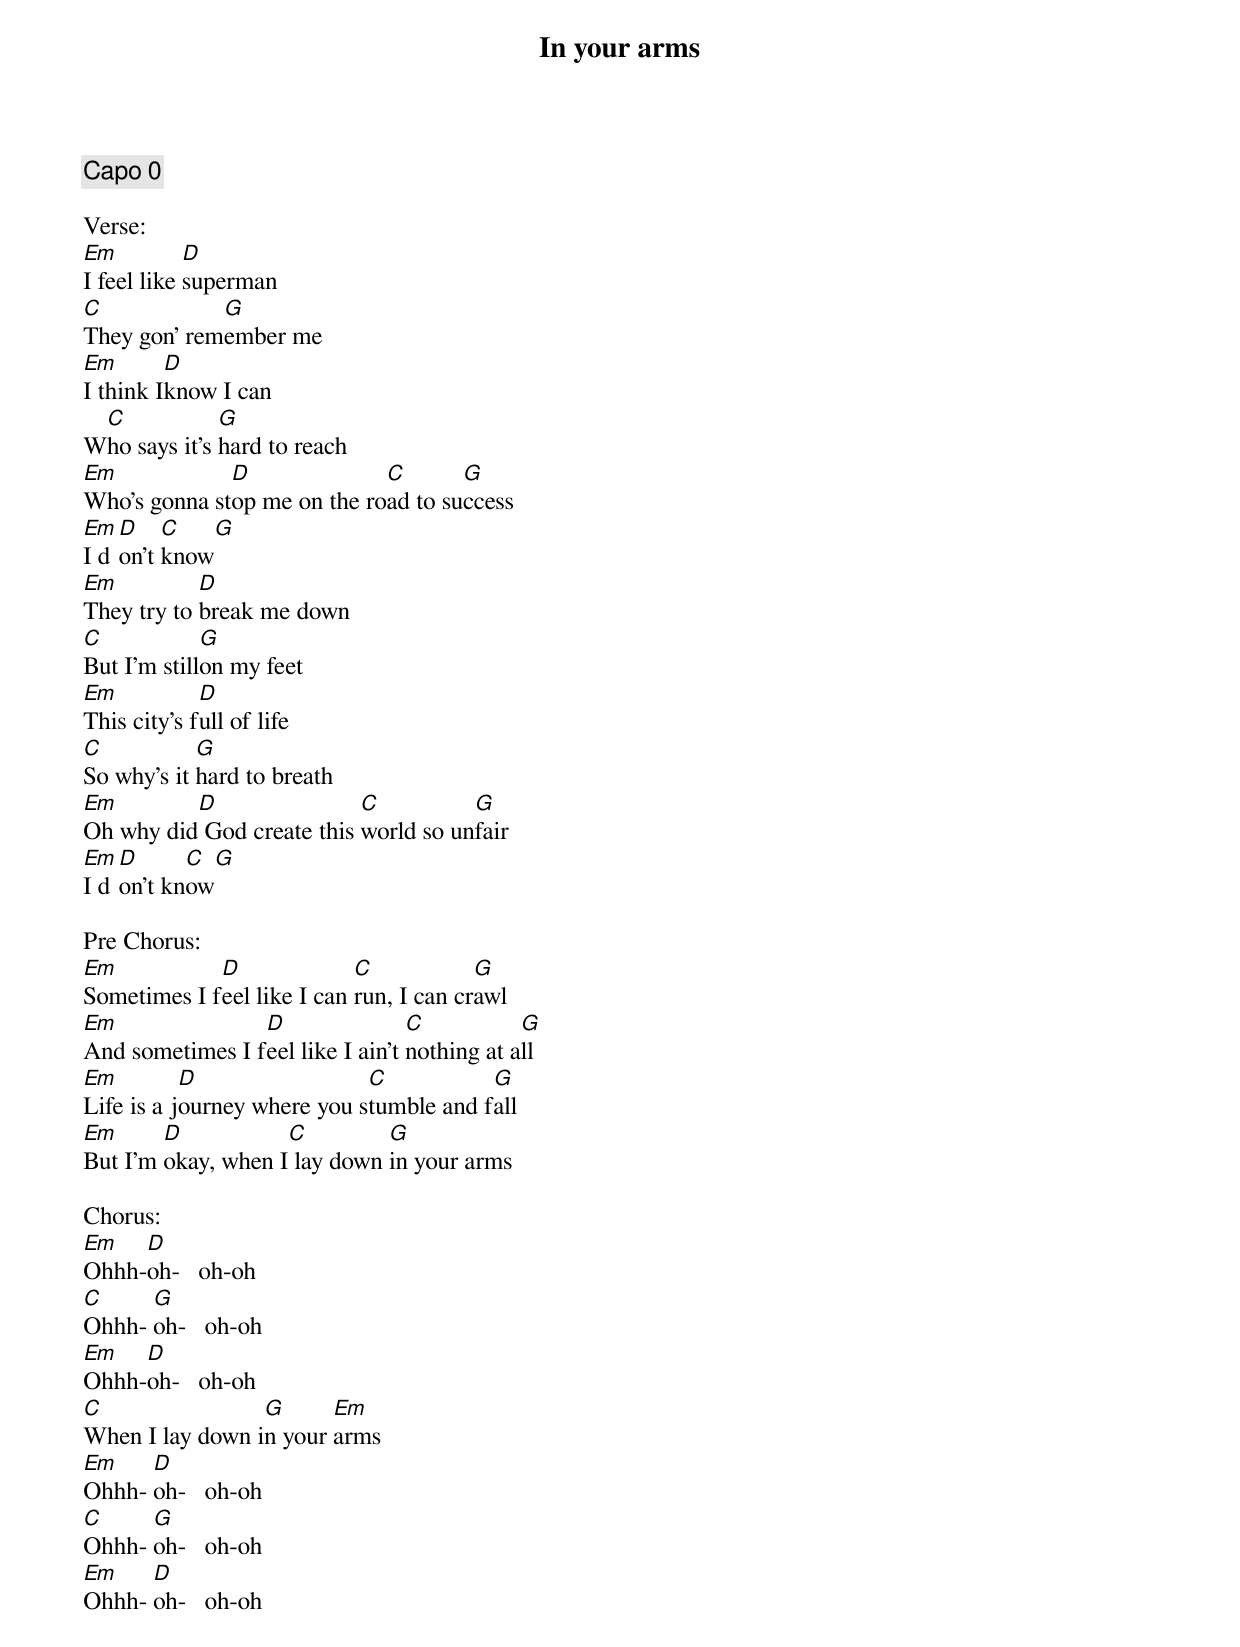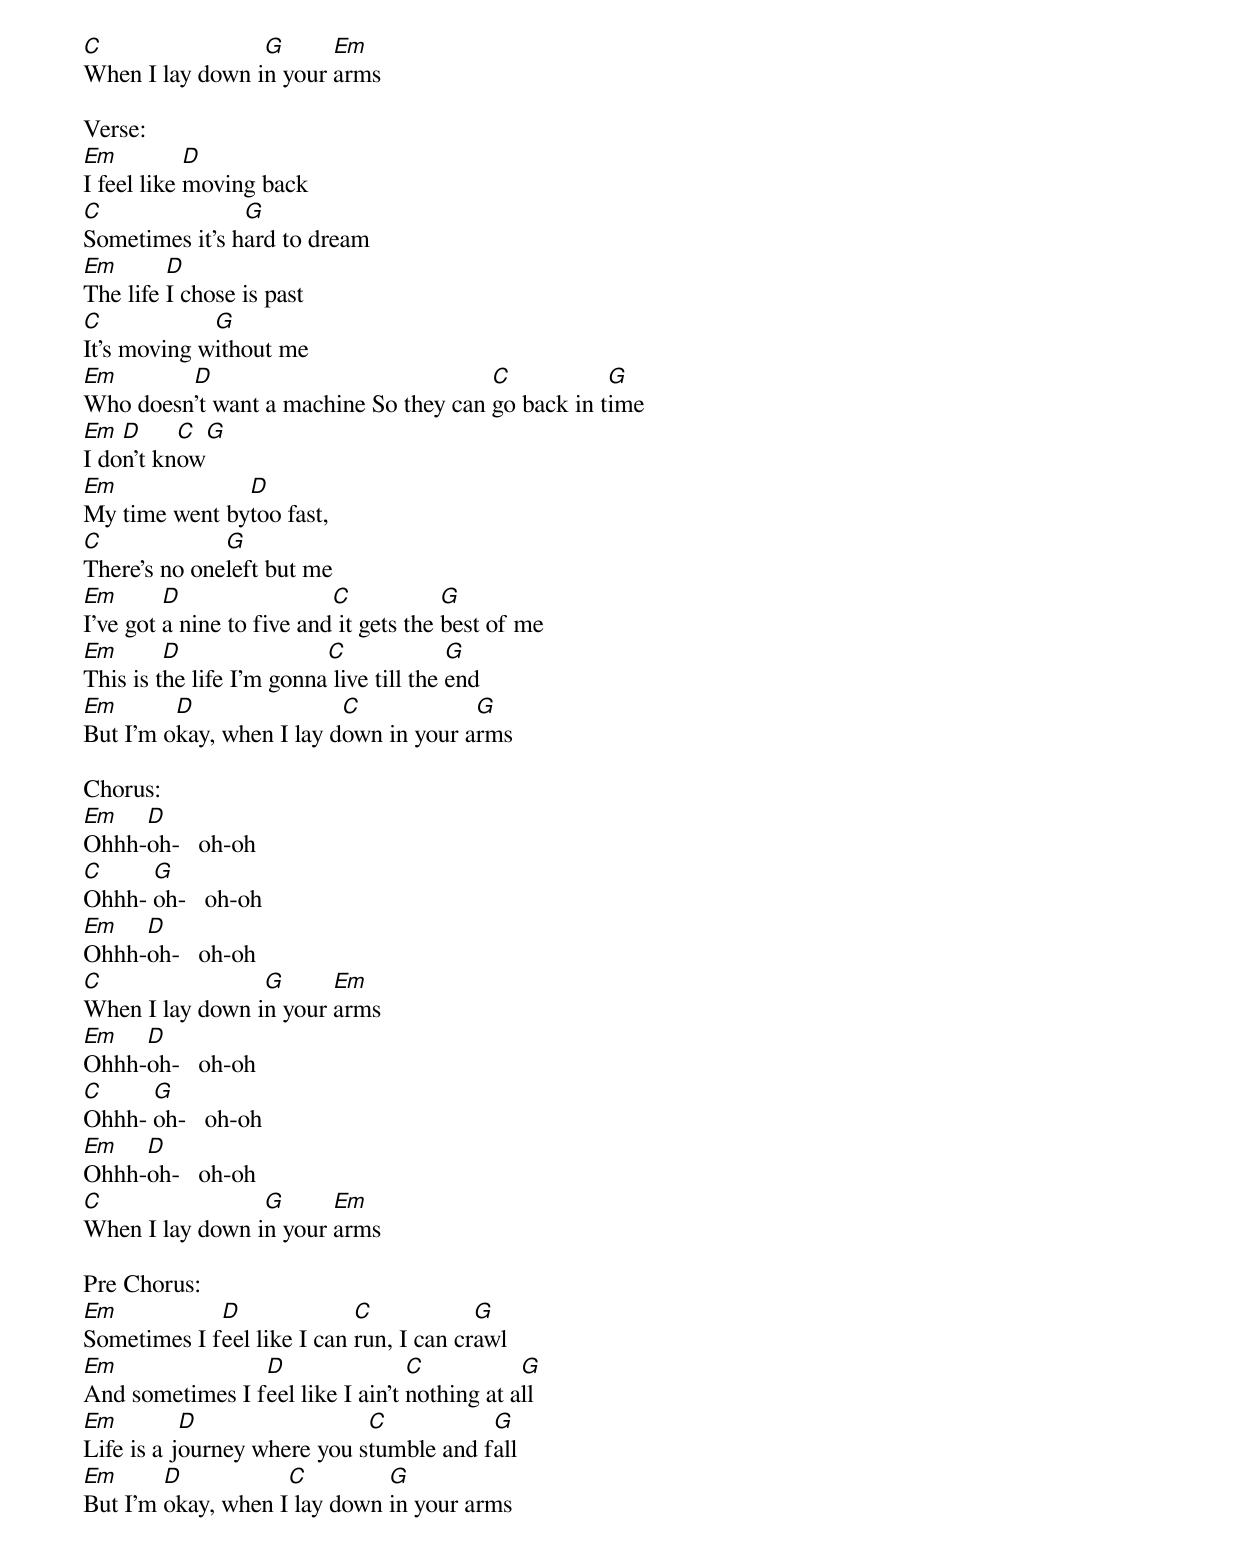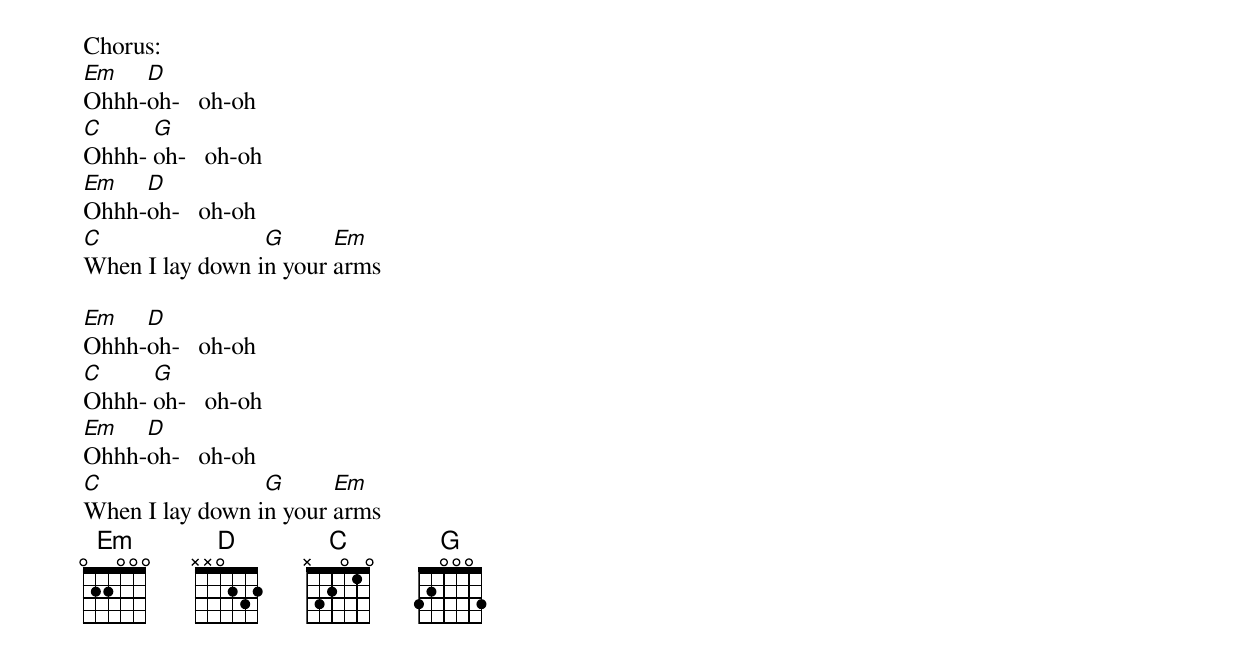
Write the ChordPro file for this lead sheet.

{title:In your arms}
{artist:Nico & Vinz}
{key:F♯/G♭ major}
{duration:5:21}
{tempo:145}
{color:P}

{comment: Capo 0}

Verse:
[Em]I feel like [D]superman
[C]They gon' rem[G]ember me
[Em]I think I[D]know I can
W[C]ho says it's [G]hard to reach
[Em]Who's gonna st[D]op me on the ro[C]ad to su[G]ccess
[Em]I d[D]on't [C]know[G]
[Em]They try to [D]break me down
[C]But I'm still[G]on my feet
[Em]This city's f[D]ull of life
[C]So why's it [G]hard to breath
[Em]Oh why did[D] God create this [C]world so un[G]fair
[Em]I d[D]on't kn[C]ow[G]

Pre Chorus:
[Em]Sometimes I f[D]eel like I can [C]run, I can cr[G]awl
[Em]And sometimes I f[D]eel like I ain't [C]nothing at a[G]ll
[Em]Life is a j[D]ourney where you s[C]tumble and f[G]all
[Em]But I'm [D]okay, when I[C] lay down [G]in your arms

Chorus:
[Em]Ohhh-[D]oh-   oh-oh
[C]Ohhh- [G]oh-   oh-oh
[Em]Ohhh-[D]oh-   oh-oh
[C]When I lay down i[G]n your [Em]arms
[Em]Ohhh- [D]oh-   oh-oh
[C]Ohhh- [G]oh-   oh-oh
[Em]Ohhh- [D]oh-   oh-oh
[C]When I lay down i[G]n your [Em]arms

Verse:
[Em]I feel like [D]moving back
[C]Sometimes it's h[G]ard to dream
[Em]The life [D]I chose is past
[C]It's moving w[G]ithout me
[Em]Who doesn[D]'t want a machine So they can [C]go back in t[G]ime
[Em]I do[D]n't kn[C]ow[G]
[Em]My time went by[D]too fast,
[C]There's no one[G]left but me
[Em]I've got [D]a nine to five and[C] it gets the [G]best of me
[Em]This is t[D]he life I'm gonna[C] live till the [G]end
[Em]But I'm o[D]kay, when I lay d[C]own in your a[G]rms

Chorus:
[Em]Ohhh-[D]oh-   oh-oh
[C]Ohhh- [G]oh-   oh-oh
[Em]Ohhh-[D]oh-   oh-oh
[C]When I lay down i[G]n your [Em]arms
[Em]Ohhh-[D]oh-   oh-oh
[C]Ohhh- [G]oh-   oh-oh
[Em]Ohhh-[D]oh-   oh-oh
[C]When I lay down i[G]n your [Em]arms

Pre Chorus:
[Em]Sometimes I f[D]eel like I can [C]run, I can cr[G]awl
[Em]And sometimes I f[D]eel like I ain't [C]nothing at a[G]ll
[Em]Life is a j[D]ourney where you s[C]tumble and f[G]all
[Em]But I'm [D]okay, when I[C] lay down [G]in your arms

Chorus:
[Em]Ohhh-[D]oh-   oh-oh
[C]Ohhh- [G]oh-   oh-oh
[Em]Ohhh-[D]oh-   oh-oh
[C]When I lay down i[G]n your [Em]arms

[Em]Ohhh-[D]oh-   oh-oh
[C]Ohhh- [G]oh-   oh-oh
[Em]Ohhh-[D]oh-   oh-oh
[C]When I lay down i[G]n your [Em]arms
